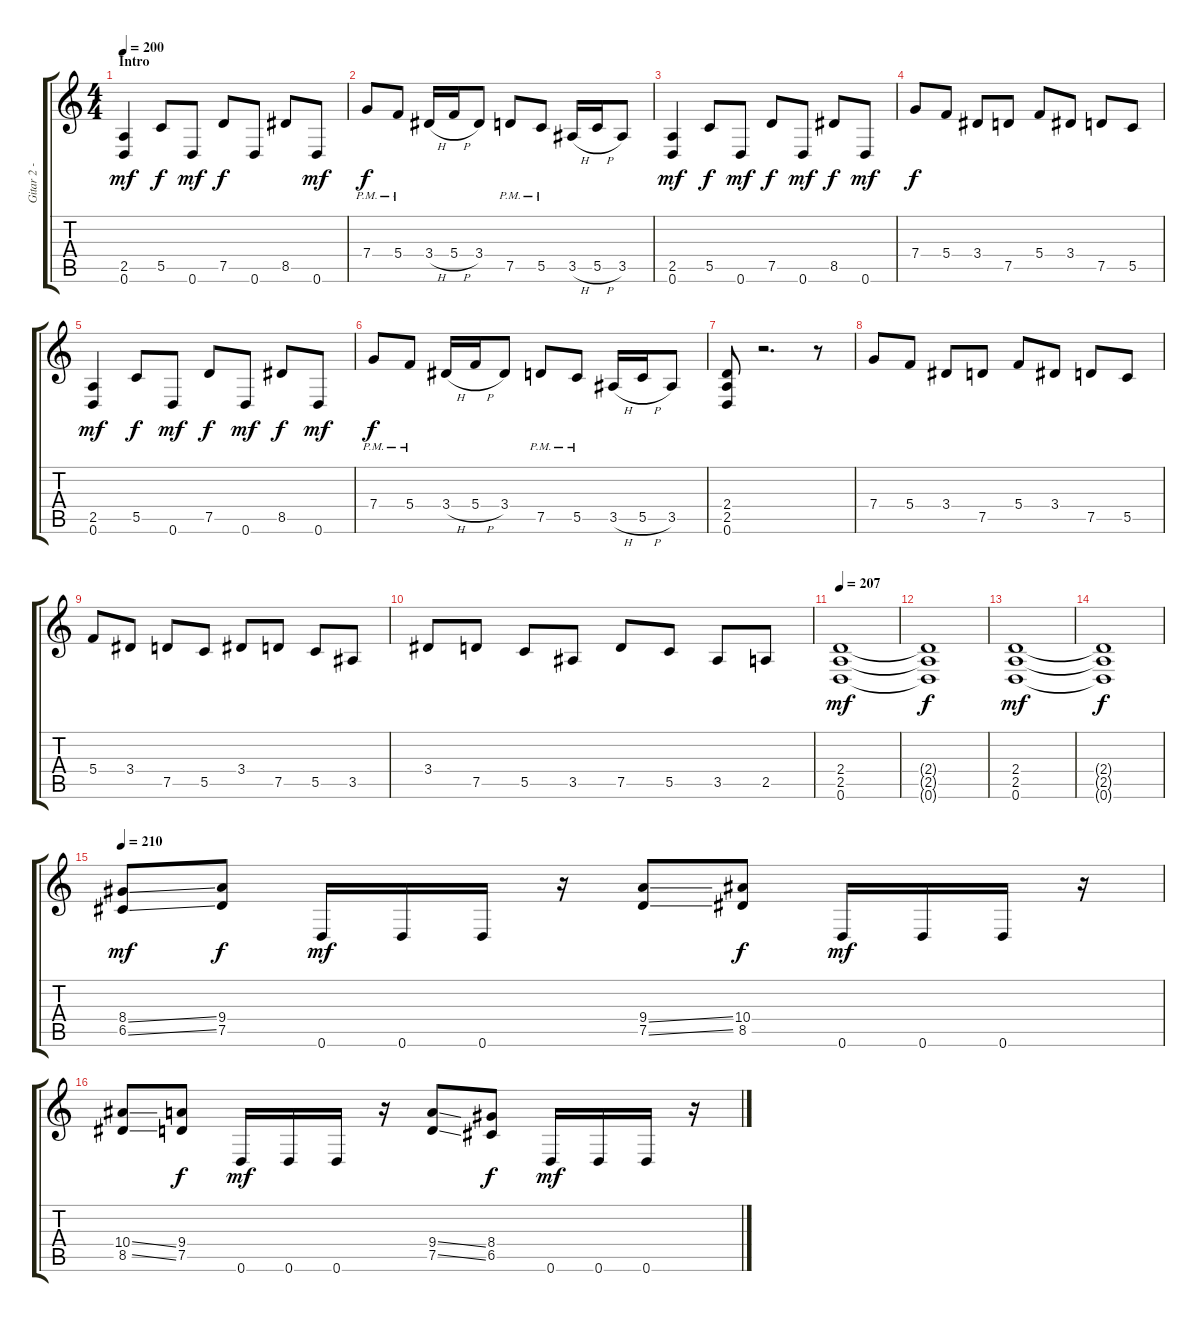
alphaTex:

\track ("Gitar 2 - Taner" "Gitar 2 - ") {instrument distortionguitar}
\staff {score tabs}
\tuning (D4 A3 F3 C3 G2 D2) {hide}
\ts (4 4)
\section ("" "Intro")
\tempo 200
\clef g2
\ks c
(2.5 0.6).4{dy mf instrument distortionguitar} 5.5.8{dy f} 0.6.8{dy mf} 7.5.8{dy f} 0.6.8 8.5.8 0.6.8{dy mf} |
7.4{pm}.8{dy f} 5.4{pm}.8 3.4{h}.16 5.4{h}.16 3.4.8 7.5{pm}.8 5.5{pm}.8 3.5{h}.16 5.5{h}.16 3.5.8 |
(2.5 0.6).4{dy mf} 5.5.8{dy f} 0.6.8{dy mf} 7.5.8{dy f} 0.6.8{dy mf} 8.5.8{dy f} 0.6.8{dy mf} |
7.4.8{dy f} 5.4.8 3.4.8 7.5.8 5.4.8 3.4.8 7.5.8 5.5.8 |
(2.5 0.6).4{dy mf} 5.5.8{dy f} 0.6.8{dy mf} 7.5.8{dy f} 0.6.8{dy mf} 8.5.8{dy f} 0.6.8{dy mf} |
7.4{pm}.8{dy f} 5.4{pm}.8 3.4{h}.16 5.4{h}.16 3.4.8 7.5{pm}.8 5.5{pm}.8 3.5{h}.16 5.5{h}.16 3.5.8 |
(2.4 2.5 0.6).8 r.2{d} r.8 |
7.4.8 5.4.8 3.4.8 7.5.8 5.4.8 3.4.8 7.5.8 5.5.8 |
5.4.8 3.4.8 7.5.8 5.5.8 3.4.8 7.5.8 5.5.8 3.5.8 |
3.4.8 7.5.8 5.5.8 3.5.8 7.5.8 5.5.8 3.5.8 2.5.8 |
\tempo 207
(2.4 2.5 0.6).1{dy mf} |
(2.4{t} 2.5{t} 0.6{t}).1{dy f} |
(2.4 2.5 0.6).1{dy mf} |
(2.4{t} 2.5{t} 0.6{t}).1{dy f} |
\tempo 210
(8.4{ss} 6.5{ss}).8{dy mf} (9.4 7.5).8{dy f} 0.6.16{dy mf} 0.6.16 0.6.16 r.16 (9.4{ss} 7.5{ss}).8 (10.4 8.5).8{dy f} 0.6.16{dy mf} 0.6.16 0.6.16 r.16 |
(10.4{ss} 8.5{ss}).8 (9.4 7.5).8{dy f} 0.6.16{dy mf} 0.6.16 0.6.16 r.16 (9.4{ss} 7.5{ss}).8 (8.4 6.5).8{dy f} 0.6.16{dy mf} 0.6.16 0.6.16 r.16
